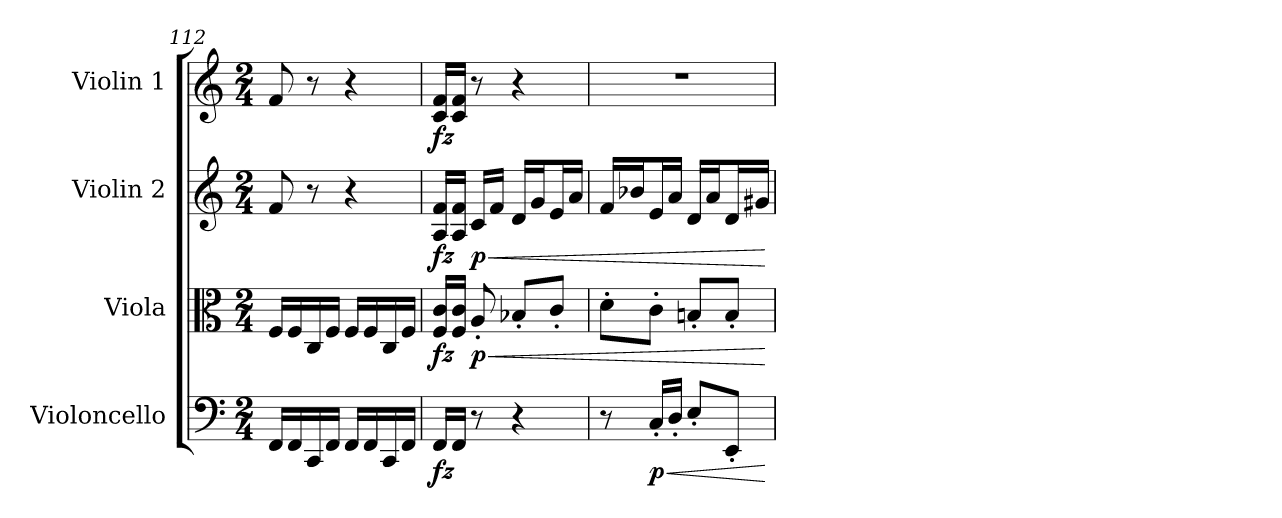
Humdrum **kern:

**kern	**dynam	**kern	**dynam	**kern	**dynam	**kern	**dynam
*part4	*part4	*part3	*part3	*part2	*part2	*part1	*part1
*staff4	*staff4	*staff3	*staff3	*staff2	*staff2	*staff1	*staff1
*I"Violoncello	*	*I"Viola	*	*I"Violin 2	*	*I"Violin 1	*
*I'Vc	*	*I'Vla	*	*I'Vln	*	*I'Vln	*
!!LO:LB:g=z
*clefF4	*	*clefC3	*	*clefG2	*	*clefG2	*
*k[]	*	*k[]	*	*k[]	*	*k[]	*
*M2/4	*	*M2/4	*	*M2/4	*	*M2/4	*
=112	=112	=112	=112	=112	=112	=112	=112
16FF/LL	.	16F/LL	.	8f/	.	8f/	.
16FF/	.	16F/	.	.	.	.	.
16CC/	.	16C/	.	8r	.	8r	.
16FF/JJ	.	16F/JJ	.	.	.	.	.
16FF/LL	.	16F/LL	.	4r	.	4r	.
16FF/	.	16F/	.	.	.	.	.
16CC/	.	16C/	.	.	.	.	.
16FF/JJ	.	16F/JJ	.	.	.	.	.
=113	=113	=113	=113	=113	=113	=113	=113
!	!LO:DY:b	!	!LO:DY:b	!	!LO:DY:b	!	!LO:DY:b
16FF/LL	fz	16F/ 16c/LL	fz	16A/ 16f/LL	fz	16c/ 16f/LL	fz
16FF/JJ	.	16F/ 16c/JJ	.	16A/ 16f/JJ	.	16c/ 16f/JJ	.
!	!	!	!LO:HP:b	!	!LO:HP:b	!	!
!	!	!	!LO:DY:n=1:b	!	!LO:DY:n=1:b	!	!
8r	.	8A'/	< p	16c/LL	< p	8r	.
.	.	.	.	16f/JJ	.	.	.
4r	.	8B-X'/L	.	16d/LL	.	4r	.
.	.	.	.	16g/J	.	.	.
.	.	8c'/J	.	16e/L	.	.	.
.	.	.	.	16a/JJ	.	.	.
=114	=114	=114	=114	=114	=114	=114	=114
8r	.	8d'\L	.	16f/LL	.	2r	.
.	.	.	.	16b-X/J	.	.	.
!	!LO:HP:b	!	!	!	!	!	!
!	!LO:DY:n=1:b	!	!	!	!	!	!
16C'/LL	< p	8c'\J	.	16e/L	.	.	.
16D'/JJ	.	.	.	16a/JJ	.	.	.
8E'/L	.	8Bn'/L	.	16d/LL	.	.	.
.	.	.	.	16a/J	.	.	.
8EE'/J	.	8B'/J	.	16d/L	.	.	.
.	.	.	.	16g#X/JJ	.	.	.
.	[	.	[	.	[	.	.
=	=	=	=	=	=	=	=
*-	*-	*-	*-	*-	*-	*-	*-
